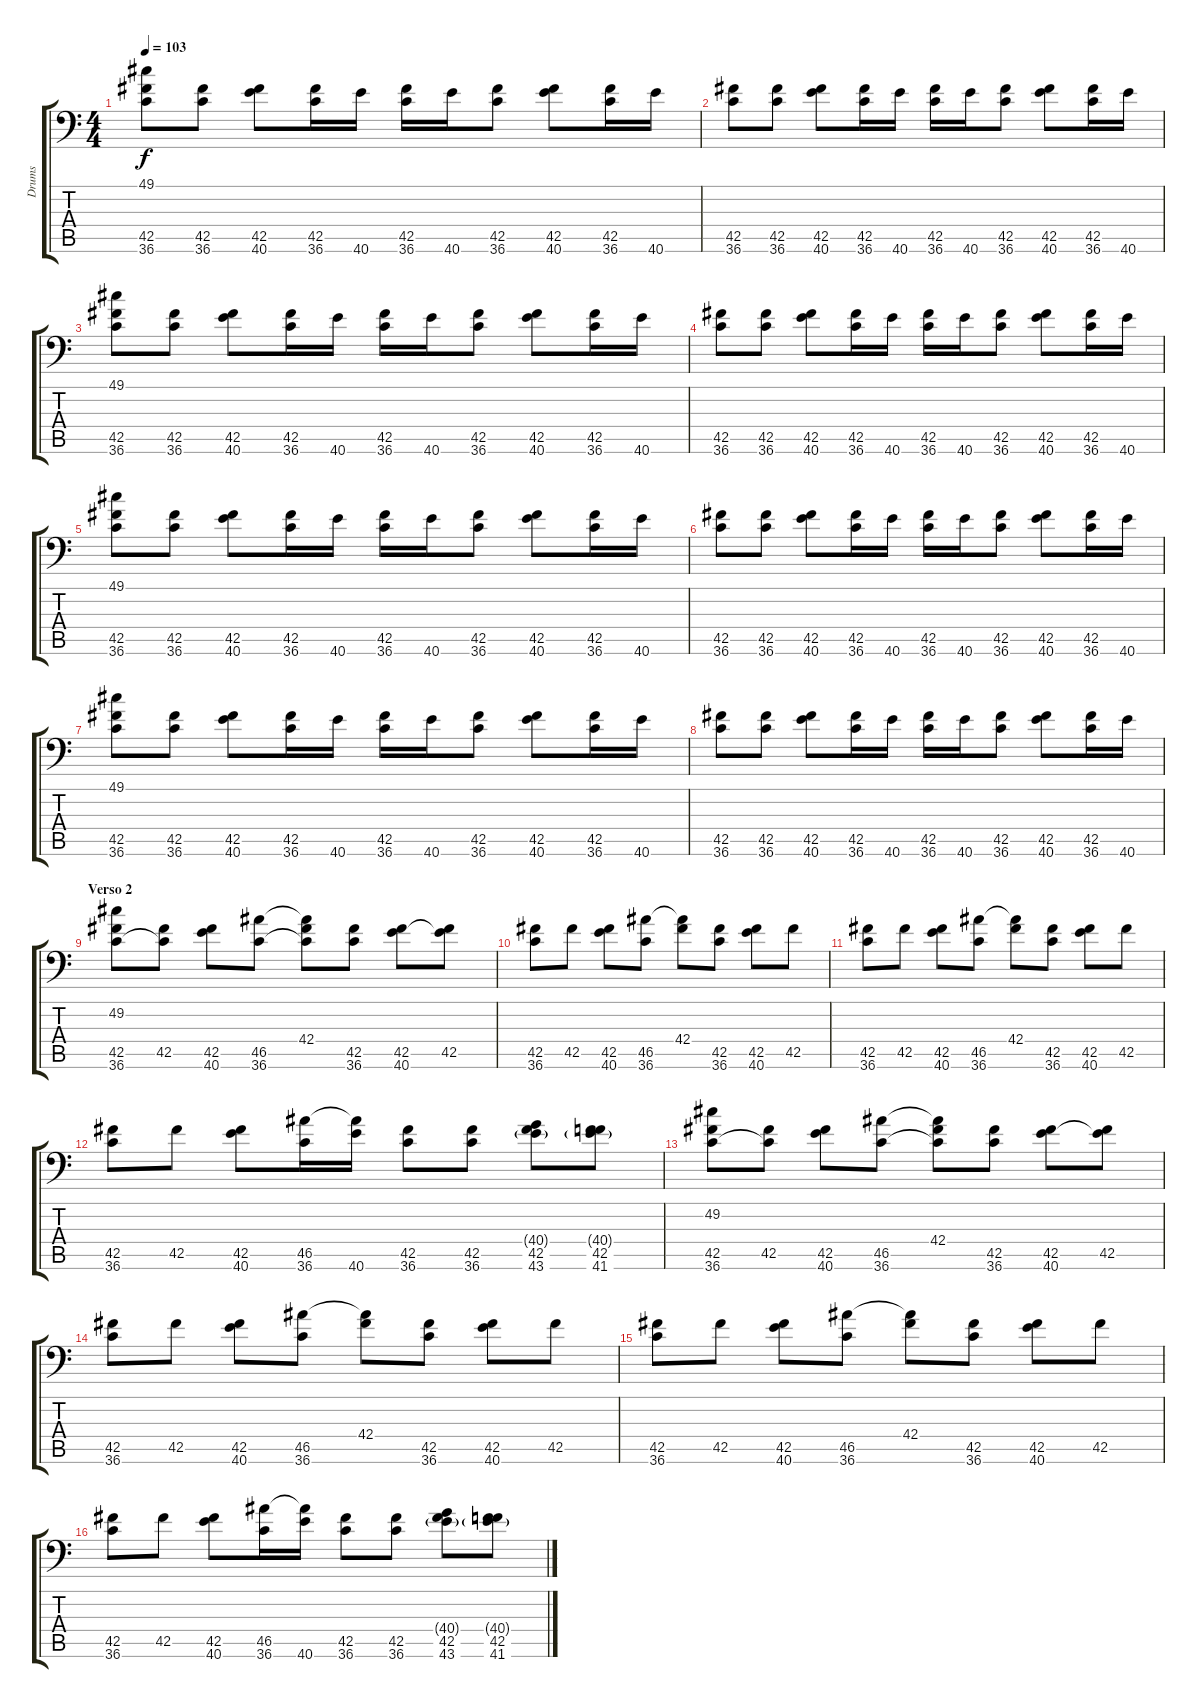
\track ("Drums" "Drums") {instrument acousticgrandpiano}
\staff {score tabs}
\tuning (C-1 C-1 C-1 C-1 C-1 C-1) {hide}
\ts (4 4)
\tempo 103
\clef f4
\ks c
(49.1 42.5 36.6).8{dy f} (42.5 36.6).8 (42.5 40.6).8 (42.5 36.6).16 40.6.16 (42.5 36.6).16 40.6.16 (42.5 36.6).8 (42.5 40.6).8 (42.5 36.6).16 40.6.16 |
(42.5 36.6).8 (42.5 36.6).8 (42.5 40.6).8 (42.5 36.6).16 40.6.16 (42.5 36.6).16 40.6.16 (42.5 36.6).8 (42.5 40.6).8 (42.5 36.6).16 40.6.16 |
(49.1 42.5 36.6).8 (42.5 36.6).8 (42.5 40.6).8 (42.5 36.6).16 40.6.16 (42.5 36.6).16 40.6.16 (42.5 36.6).8 (42.5 40.6).8 (42.5 36.6).16 40.6.16 |
(42.5 36.6).8 (42.5 36.6).8 (42.5 40.6).8 (42.5 36.6).16 40.6.16 (42.5 36.6).16 40.6.16 (42.5 36.6).8 (42.5 40.6).8 (42.5 36.6).16 40.6.16 |
(49.1 42.5 36.6).8 (42.5 36.6).8 (42.5 40.6).8 (42.5 36.6).16 40.6.16 (42.5 36.6).16 40.6.16 (42.5 36.6).8 (42.5 40.6).8 (42.5 36.6).16 40.6.16 |
(42.5 36.6).8 (42.5 36.6).8 (42.5 40.6).8 (42.5 36.6).16 40.6.16 (42.5 36.6).16 40.6.16 (42.5 36.6).8 (42.5 40.6).8 (42.5 36.6).16 40.6.16 |
(49.1 42.5 36.6).8 (42.5 36.6).8 (42.5 40.6).8 (42.5 36.6).16 40.6.16 (42.5 36.6).16 40.6.16 (42.5 36.6).8 (42.5 40.6).8 (42.5 36.6).16 40.6.16 |
(42.5 36.6).8 (42.5 36.6).8 (42.5 40.6).8 (42.5 36.6).16 40.6.16 (42.5 36.6).16 40.6.16 (42.5 36.6).8 (42.5 40.6).8 (42.5 36.6).16 40.6.16 |
\section ("" "Verso 2")
(49.2 42.5 36.6).8 (42.5 36.6{t}).8 (42.5 40.6).8 (46.5 36.6).8 (42.4 46.5{t} 36.6{t}).8 (42.5 36.6).8 (42.5 40.6).8 (42.5 40.6{t}).8 |
(42.5 36.6).8 42.5.8 (42.5 40.6).8 (46.5 36.6).8 (42.4 46.5{t}).8 (42.5 36.6).8 (42.5 40.6).8 42.5.8 |
(42.5 36.6).8 42.5.8 (42.5 40.6).8 (46.5 36.6).8 (42.4 46.5{t}).8 (42.5 36.6).8 (42.5 40.6).8 42.5.8 |
(42.5 36.6).8 42.5.8 (42.5 40.6).8 (46.5 36.6).16 (46.5{t} 40.6).16 (42.5 36.6).8 (42.5 36.6).8 (40.4{g} 42.5 43.6).8 (40.4{g} 42.5 41.6).8 |
(49.2 42.5 36.6).8 (42.5 36.6{t}).8 (42.5 40.6).8 (46.5 36.6).8 (42.4 46.5{t} 36.6{t}).8 (42.5 36.6).8 (42.5 40.6).8 (42.5 40.6{t}).8 |
(42.5 36.6).8 42.5.8 (42.5 40.6).8 (46.5 36.6).8 (42.4 46.5{t}).8 (42.5 36.6).8 (42.5 40.6).8 42.5.8 |
(42.5 36.6).8 42.5.8 (42.5 40.6).8 (46.5 36.6).8 (42.4 46.5{t}).8 (42.5 36.6).8 (42.5 40.6).8 42.5.8 |
(42.5 36.6).8 42.5.8 (42.5 40.6).8 (46.5 36.6).16 (46.5{t} 40.6).16 (42.5 36.6).8 (42.5 36.6).8 (40.4{g} 42.5 43.6).8 (40.4{g} 42.5 41.6).8
